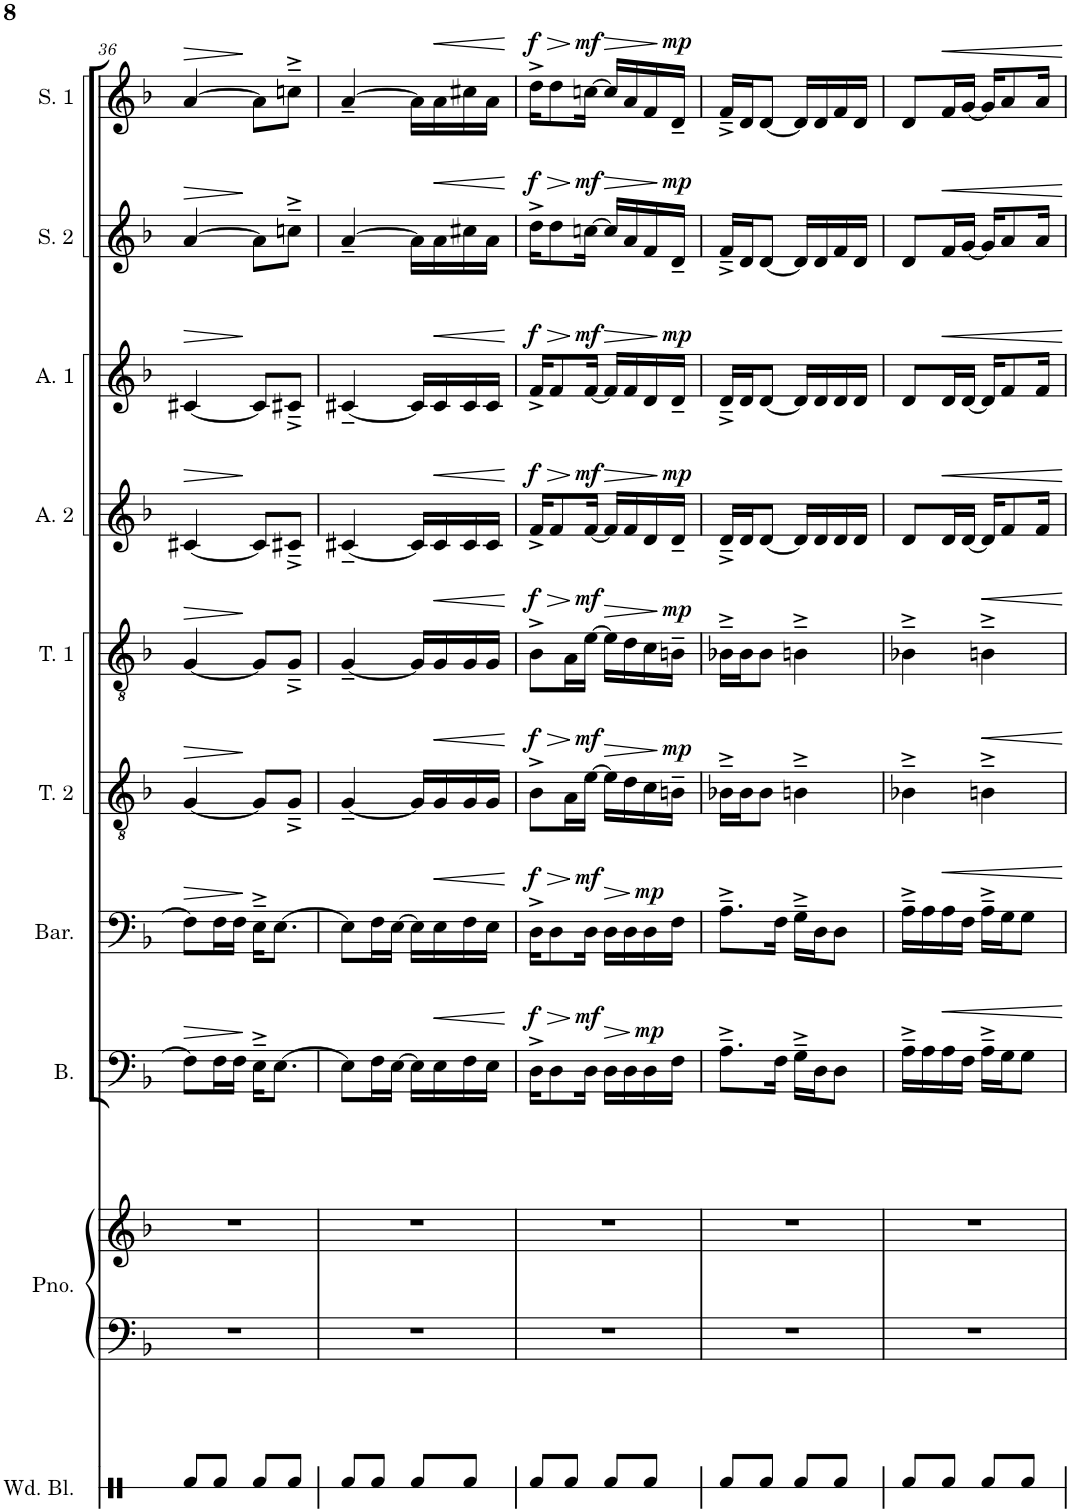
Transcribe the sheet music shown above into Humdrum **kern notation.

**kern	**kern	**kern	**kern	**dynam	**kern	**dynam	**kern	**dynam	**kern	**dynam	**kern	**dynam	**kern	**dynam	**kern	**dynam	**kern	**dynam
*part10	*part9	*part9	*part8	*part8	*part7	*part7	*part6	*part6	*part5	*part5	*part4	*part4	*part3	*part3	*part2	*part2	*part1	*part1
*staff11	*staff10	*staff9	*staff8	*staff8	*staff7	*staff7	*staff6	*staff6	*staff5	*staff5	*staff4	*staff4	*staff3	*staff3	*staff2	*staff2	*staff1	*staff1
*I"Wood Blocks	*I"Piano	*	*I"Bass	*	*I"Baritone	*	*I"Tenor 2	*	*I"Tenor 1	*	*I"Alto 2	*	*I"Alto 1	*	*I"Soprano 2	*	*I"Soprano 1	*
*I'Wd. Bl.	*I'Pno.	*	*I'B.	*	*I'Bar.	*	*I'T. 2	*	*I'T. 1	*	*I'A. 2	*	*I'A. 1	*	*I'S. 2	*	*I'S. 1	*
!!LO:PB:g=z
*clefX	*clefF4	*clefG2	*clefF4	*	*clefF4	*	*clefGv2	*	*clefGv2	*	*clefG2	*	*clefG2	*	*clefG2	*	*clefG2	*
*k[]	*k[b-]	*k[b-]	*k[b-]	*	*k[b-]	*	*k[b-]	*	*k[b-]	*	*k[b-]	*	*k[b-]	*	*k[b-]	*	*k[b-]	*
*M2/4	*M2/4	*M2/4	*M2/4	*	*M2/4	*	*M2/4	*	*M2/4	*	*M2/4	*	*M2/4	*	*M2/4	*	*M2/4	*
=36	=36	=36	=36	=36	=36	=36	=36	=36	=36	=36	=36	=36	=36	=36	=36	=36	=36	=36
!	!	!	!	!LO:HP:b	!	!LO:HP:b	!	!LO:HP:b	!	!LO:HP:b	!	!LO:HP:b	!	!LO:HP:b	!	!LO:HP:b	!	!LO:HP:b
8Rf/L	2r	2r	8F\L]	>	8F\L]	>	[4G/	>	[4G/	>	[4c#X/	>	[4c#X/	>	[4a/	>	[4a/	>
8Rf/J	.	.	16F\L	.	16F\L	.	.	.	.	.	.	.	.	.	.	.	.	.
.	.	.	16F\JJ	.	16F\JJ	.	.	.	.	.	.	.	.	.	.	.	.	.
8Rf/L	.	.	16E~^\KL	]	16E~^\KL	]	8G/L]	]	8G/L]	]	8c#/L]	]	8c#/L]	]	8a\L]	]	8a\L]	]
.	.	.	[8.E\J	.	[8.E\J	.	.	.	.	.	.	.	.	.	.	.	.	.
8Rf/J	.	.	.	.	.	.	8G~^/J	.	8G~^/J	.	8c#X~^/J	.	8c#X~^/J	.	8ccn~^\J	.	8ccn~^\J	.
=37	=37	=37	=37	=37	=37	=37	=37	=37	=37	=37	=37	=37	=37	=37	=37	=37	=37	=37
8Rf/L	2r	2r	8E\L]	.	8E\L]	.	[4G~/	.	[4G~/	.	[4c#X~/	.	[4c#X~/	.	[4a~/	.	[4a~/	.
8Rf/J	.	.	16F\L	.	16F\L	.	.	.	.	.	.	.	.	.	.	.	.	.
.	.	.	[16E\JJ	.	[16E\JJ	.	.	.	.	.	.	.	.	.	.	.	.	.
8Rf/L	.	.	16E\LL]	.	16E\LL]	.	16G/LL]	.	16G/LL]	.	16c#/LL]	.	16c#/LL]	.	16a\LL]	.	16a\LL]	.
!	!	!	!	!LO:HP:b	!	!LO:HP:b	!	!LO:HP:b	!	!LO:HP:b	!	!LO:HP:b	!	!LO:HP:b	!	!LO:HP:b	!	!LO:HP:b
.	.	.	16E\	<	16E\	<	16G/	<	16G/	<	16c#/	<	16c#/	<	16a\	<	16a\	<
8Rf/J	.	.	16F\	.	16F\	.	16G/	.	16G/	.	16c#/	.	16c#/	.	16cc#X\	.	16cc#X\	.
.	.	.	16E\JJ	.	16E\JJ	.	16G/JJ	.	16G/JJ	.	16c#/JJ	.	16c#/JJ	.	16a\JJ	.	16a\JJ	.
.	.	.	.	[	.	[	.	[	.	[	.	[	.	[	.	[	.	[
=38	=38	=38	=38	=38	=38	=38	=38	=38	=38	=38	=38	=38	=38	=38	=38	=38	=38	=38
!	!	!	!	!LO:HP:b	!	!LO:HP:b	!	!LO:HP:b	!	!LO:HP:b	!	!LO:HP:b	!	!LO:HP:b	!	!LO:HP:b	!	!LO:HP:b
!	!	!	!	!LO:DY:n=1:a	!	!LO:DY:n=1:a	!	!LO:DY:n=1:a	!	!LO:DY:n=1:a	!	!LO:DY:n=1:a	!	!LO:DY:n=1:a	!	!LO:DY:n=1:a	!	!LO:DY:n=1:a
8Rf/L	2r	2r	16D^\KL	> f	16D^\KL	> f	8B-^\L	> f	8B-^\L	> f	16f^/KL	> f	16f^/KL	> f	16dd^\KL	> f	16dd^\KL	> f
.	.	.	8D\	.	8D\	.	.	.	.	.	8f/	.	8f/	.	8dd\	.	8dd\	.
8Rf/J	.	.	.	.	.	.	16A\L	.	16A\L	.	.	.	.	.	.	.	.	.
!	!	!	!	!LO:DY:n=2:a	!	!LO:DY:n=2:a	!	!LO:DY:n=2:a	!	!LO:DY:n=2:a	!	!LO:DY:n=2:a	!	!LO:DY:n=2:a	!	!LO:DY:n=2:a	!	!LO:DY:n=2:a
.	.	.	16D\Jk	] mf	16D\Jk	] mf	[16e\JJ	] mf	[16e\JJ	] mf	[16f/Jk	] mf	[16f/Jk	] mf	[16ccn\Jk	] mf	[16ccn\Jk	] mf
!	!	!	!	!LO:HP:b	!	!LO:HP:b	!	!LO:HP:b	!	!LO:HP:b	!	!LO:HP:b	!	!LO:HP:b	!	!LO:HP:b	!	!LO:HP:b
8Rf/L	.	.	16D\LL	>	16D\LL	>	16e\LL]	>	16e\LL]	>	16f/LL]	>	16f/LL]	>	16cc/LL]	>	16cc/LL]	>
.	.	.	16D\	.	16D\	.	16d\	.	16d\	.	16f/	.	16f/	.	16a/	.	16a/	.
!	!	!	!	!LO:DY:n=3:a	!	!LO:DY:n=3:a	!	!	!	!	!	!	!	!	!	!	!	!
8Rf/J	.	.	16D\	] mp	16D\	] mp	16c\	.	16c\	.	16d/	.	16d/	.	16f/	.	16f/	.
!	!	!	!	!	!	!	!	!LO:DY:n=3:a	!	!LO:DY:n=3:a	!	!LO:DY:n=3:a	!	!LO:DY:n=3:a	!	!LO:DY:n=3:a	!	!LO:DY:n=3:a
.	.	.	16F\JJ	.	16F\JJ	.	16Bn~\JJ	] mp	16Bn~\JJ	] mp	16d~/JJ	] mp	16d~/JJ	] mp	16d~/JJ	] mp	16d~/JJ	] mp
=39	=39	=39	=39	=39	=39	=39	=39	=39	=39	=39	=39	=39	=39	=39	=39	=39	=39	=39
8Rf/L	2r	2r	8.A~^\L	.	8.A~^\L	.	16B-X~^\LL	.	16B-X~^\LL	.	16d~^/LL	.	16d~^/LL	.	16f~^/LL	.	16f~^/LL	.
.	.	.	.	.	.	.	16B-\J	.	16B-\J	.	16d/J	.	16d/J	.	16d/J	.	16d/J	.
8Rf/J	.	.	.	.	.	.	8B-\J	.	8B-\J	.	[8d/J	.	[8d/J	.	[8d/J	.	[8d/J	.
.	.	.	16F\Jk	.	16F\Jk	.	.	.	.	.	.	.	.	.	.	.	.	.
8Rf/L	.	.	16G~^\LL	.	16G~^\LL	.	4Bn~^\	.	4Bn~^\	.	16d/LL]	.	16d/LL]	.	16d/LL]	.	16d/LL]	.
.	.	.	16D\J	.	16D\J	.	.	.	.	.	16d/	.	16d/	.	16d/	.	16d/	.
8Rf/J	.	.	8D\J	.	8D\J	.	.	.	.	.	16d/	.	16d/	.	16f/	.	16f/	.
.	.	.	.	.	.	.	.	.	.	.	16d/JJ	.	16d/JJ	.	16d/JJ	.	16d/JJ	.
=40	=40	=40	=40	=40	=40	=40	=40	=40	=40	=40	=40	=40	=40	=40	=40	=40	=40	=40
8Rf/L	2r	2r	16A~^\LL	.	16A~^\LL	.	4B-X~^\	.	4B-X~^\	.	8d/L	.	8d/L	.	8d/L	.	8d/L	.
.	.	.	16A\	.	16A\	.	.	.	.	.	.	.	.	.	.	.	.	.
8Rf/J	.	.	16A\	.	16A\	.	.	.	.	.	16d/L	.	16d/L	.	16f/L	.	16f/L	.
.	.	.	16F\JJ	.	16F\JJ	.	.	.	.	.	[16d/JJ	.	[16d/JJ	.	[16g/JJ	.	[16g/JJ	.
8Rf/L	.	.	16A~^\LL	.	16A~^\LL	.	4Bn~^\	.	4Bn~^\	.	16d/KL]	.	16d/KL]	.	16g/KL]	.	16g/KL]	.
.	.	.	16G\J	.	16G\J	.	.	.	.	.	8f/	.	8f/	.	8a/	.	8a/	.
8Rf/J	.	.	8G\J	.	8G\J	.	.	.	.	.	.	.	.	.	.	.	.	.
.	.	.	.	.	.	.	.	.	.	.	16f/Jk	.	16f/Jk	.	16a/Jk	.	16a/Jk	.
=	=	=	=	=	=	=	=	=	=	=	=	=	=	=	=	=	=	=
*-	*-	*-	*-	*-	*-	*-	*-	*-	*-	*-	*-	*-	*-	*-	*-	*-	*-	*-
